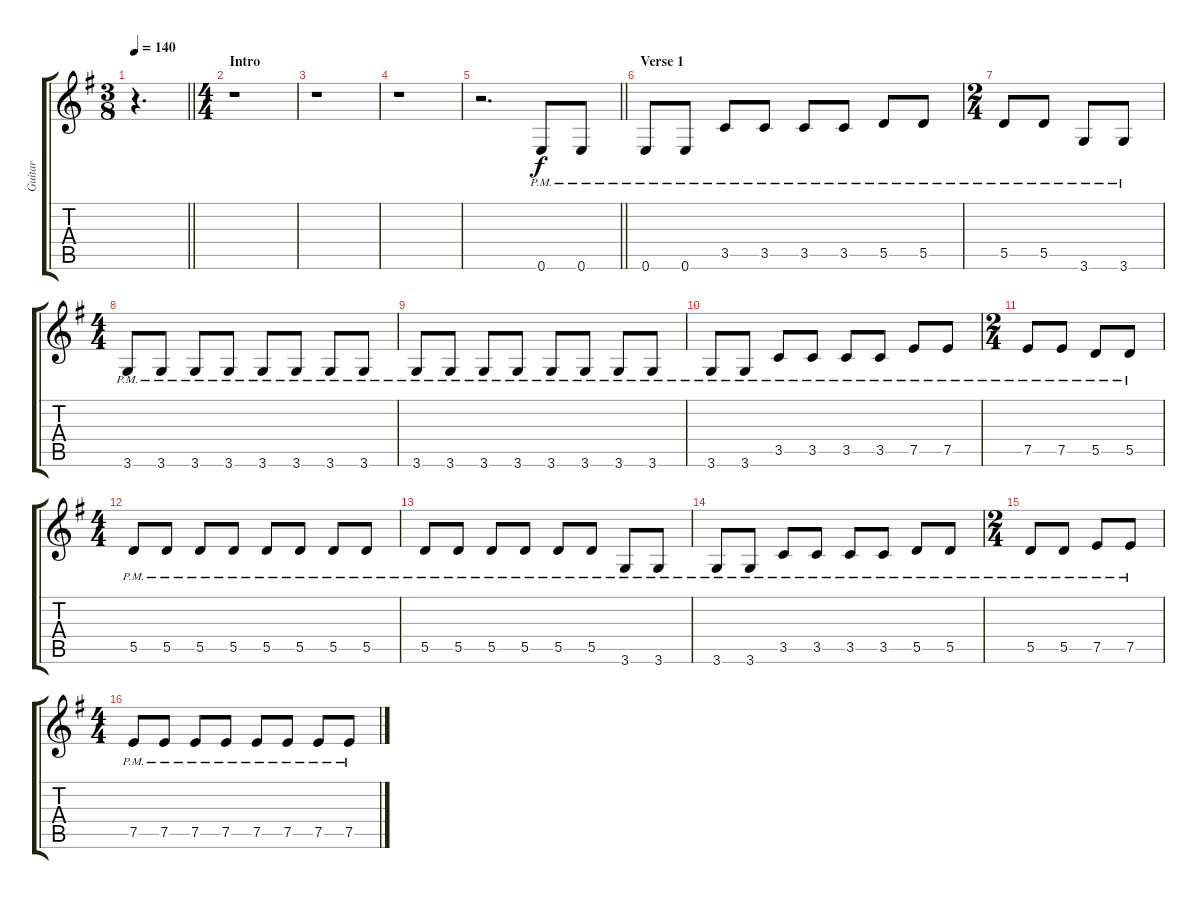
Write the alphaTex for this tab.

\track ("Guitar" "Guitar") {instrument distortionguitar}
\staff {score tabs}
\tuning (E4 B3 G3 D3 A2 E2) {hide}
\ts (3 8)
\tempo 140
\clef g2
\barLineRight lightlight
\ks g
r.4{d dy f instrument distortionguitar} |
\ts (4 4)
\section ("" "Intro")
r.1 |
r.1 |
r.1 |
\barLineRight lightlight
r.2{d} 0.6{pm}.8 0.6{pm}.8 |
\section ("" "Verse 1")
0.6{pm}.8 0.6{pm}.8 3.5{pm}.8 3.5{pm}.8 3.5{pm}.8 3.5{pm}.8 5.5{pm}.8 5.5{pm}.8 |
\ts (2 4)
5.5{pm}.8 5.5{pm}.8 3.6{pm}.8 3.6{pm}.8 |
\ts (4 4)
3.6{pm}.8 3.6{pm}.8 3.6{pm}.8 3.6{pm}.8 3.6{pm}.8 3.6{pm}.8 3.6{pm}.8 3.6{pm}.8 |
3.6{pm}.8 3.6{pm}.8 3.6{pm}.8 3.6{pm}.8 3.6{pm}.8 3.6{pm}.8 3.6{pm}.8 3.6{pm}.8 |
3.6{pm}.8 3.6{pm}.8 3.5{pm}.8 3.5{pm}.8 3.5{pm}.8 3.5{pm}.8 7.5{pm}.8 7.5{pm}.8 |
\ts (2 4)
7.5{pm}.8 7.5{pm}.8 5.5{pm}.8 5.5{pm}.8 |
\ts (4 4)
5.5{pm}.8 5.5{pm}.8 5.5{pm}.8 5.5{pm}.8 5.5{pm}.8 5.5{pm}.8 5.5{pm}.8 5.5{pm}.8 |
5.5{pm}.8 5.5{pm}.8 5.5{pm}.8 5.5{pm}.8 5.5{pm}.8 5.5{pm}.8 3.6{pm}.8 3.6{pm}.8 |
3.6{pm}.8 3.6{pm}.8 3.5{pm}.8 3.5{pm}.8 3.5{pm}.8 3.5{pm}.8 5.5{pm}.8 5.5{pm}.8 |
\ts (2 4)
5.5{pm}.8 5.5{pm}.8 7.5{pm}.8 7.5{pm}.8 |
\ts (4 4)
7.5{pm}.8 7.5{pm}.8 7.5{pm}.8 7.5{pm}.8 7.5{pm}.8 7.5{pm}.8 7.5{pm}.8 7.5{pm}.8
